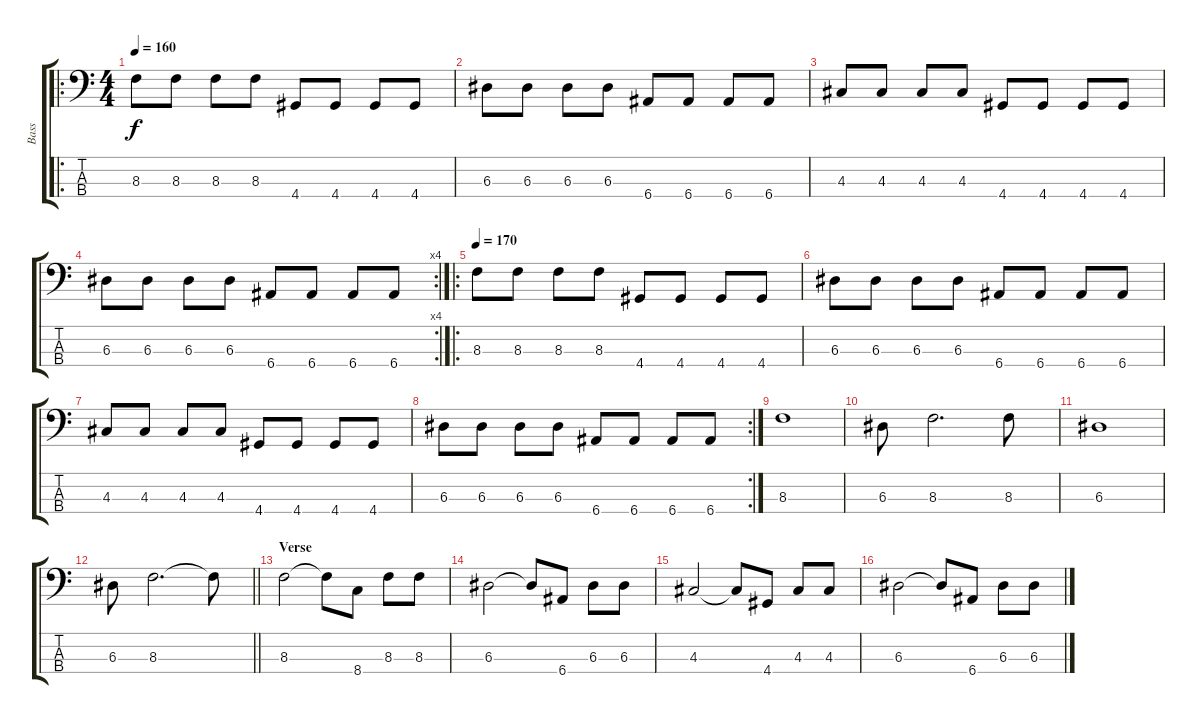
\track ("Bass" "Bass") {instrument acousticbass}
\staff {score tabs}
\tuning (G2 D2 A1 E1) {hide}
\ro
\ts (4 4)
\tempo 160
\clef f4
\ks c
8.3.8{dy f} 8.3.8 8.3.8 8.3.8 4.4.8 4.4.8 4.4.8 4.4.8 |
6.3.8 6.3.8 6.3.8 6.3.8 6.4.8 6.4.8 6.4.8 6.4.8 |
4.3.8 4.3.8 4.3.8 4.3.8 4.4.8 4.4.8 4.4.8 4.4.8 |
\rc 4
6.3.8 6.3.8 6.3.8 6.3.8 6.4.8 6.4.8 6.4.8 6.4.8 |
\ro
\tempo 170
8.3.8 8.3.8 8.3.8 8.3.8 4.4.8 4.4.8 4.4.8 4.4.8 |
6.3.8 6.3.8 6.3.8 6.3.8 6.4.8 6.4.8 6.4.8 6.4.8 |
4.3.8 4.3.8 4.3.8 4.3.8 4.4.8 4.4.8 4.4.8 4.4.8 |
\rc 2
6.3.8 6.3.8 6.3.8 6.3.8 6.4.8 6.4.8 6.4.8 6.4.8 |
8.3.1 |
6.3.8 8.3.2{d} 8.3.8 |
6.3.1 |
\barLineRight lightlight
6.3.8 8.3.2{d} 8.3{t}.8 |
\section ("" "Verse")
8.3.2 8.3{t}.8 8.4.8 8.3.8 8.3.8 |
6.3.2 6.3{t}.8 6.4.8 6.3.8 6.3.8 |
4.3.2 4.3{t}.8 4.4.8 4.3.8 4.3.8 |
6.3.2 6.3{t}.8 6.4.8 6.3.8 6.3.8
